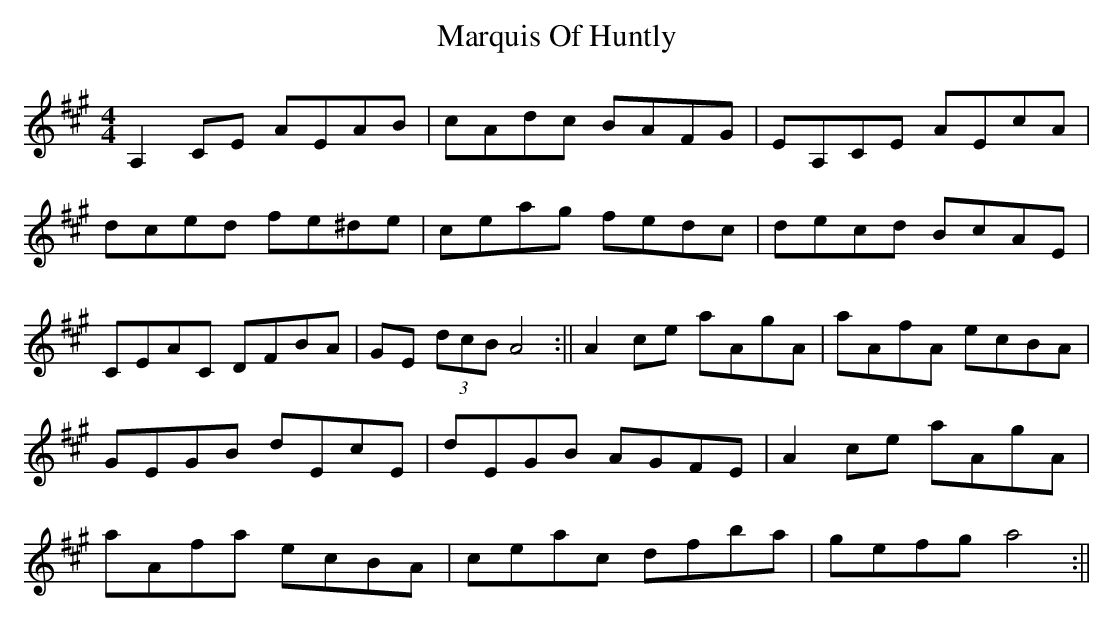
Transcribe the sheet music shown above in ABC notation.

X:1
T:Marquis Of Huntly
M:4/4
L:1/8
K:A
A,2CE AEAB|cAdc BAFG|EA,CE AEcA|dced fe^de|\
ceag fedc|decd BcAE|CEAC DFBA|GE (3dcB A4:||\
A2ce aAgA|aAfA ecBA|GEGB dEcE|dEGB AGFE|\
A2ce aAgA|aAfa ecBA|ceac dfba|gefg a4:||
